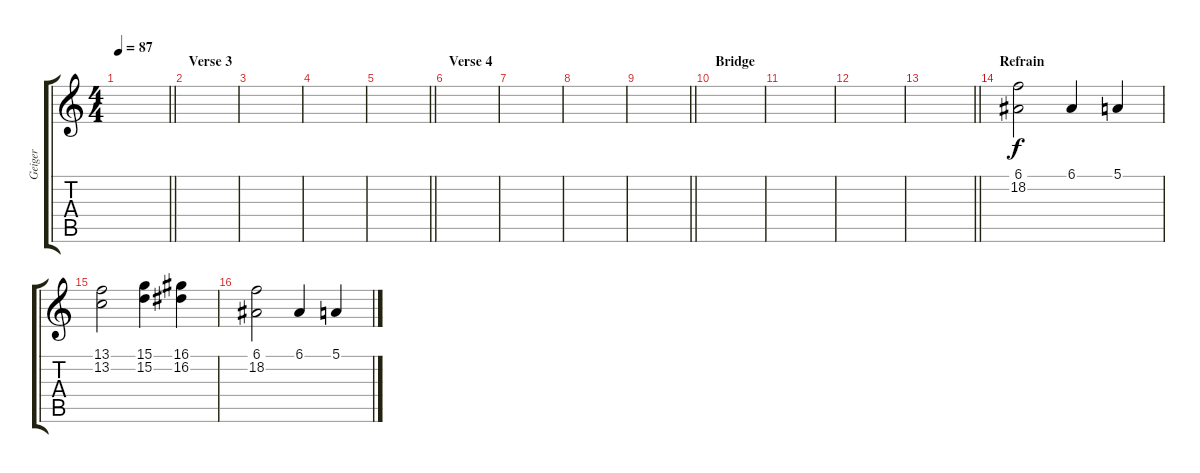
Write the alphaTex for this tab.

\track ("Geiger" "Geiger") {instrument stringensemble2 bank 1}
\staff {score tabs}
\tuning (E4 B3 G3 D3 A2 E2) {hide}
\ts (4 4)
\tempo 87
\clef g2
\barLineRight lightlight
\ks c
|
\section ("" "Verse 3")
|
|
|
\barLineRight lightlight
|
\section ("" "Verse 4")
|
|
|
\barLineRight lightlight
|
\section ("" "Bridge")
|
|
|
\barLineRight lightlight
|
\section ("" "Refrain")
(6.1 18.2).2{volume 16} 6.1.4 5.1.4 |
(13.1 13.2).2 (15.1 15.2).4 (16.1 16.2).4 |
(6.1 18.2).2{volume 16} 6.1.4 5.1.4
